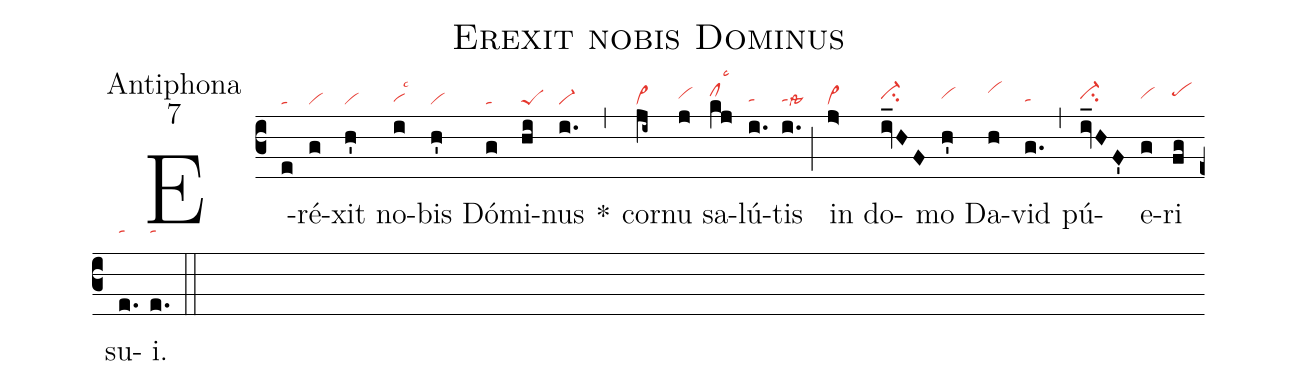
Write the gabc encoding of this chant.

name:Erexit nobis Dominus;
office-part:Antiphona;
mode:7;
nabc-lines:1;
%%
(c3)
E(e|ta)ré(g|vi)xit(h'|vi) no(i|vihglsc3)bis(h'|vi) Dó(g|ta)mi(hi|peS)nus(i.|vi-) *(,)
cor(ji~|vi>)nu(j|vihh) sa(kj|clhilsc3)lú(i.|tahg)tis(i.|tahglssta6) (;)
in(j>|vi>) do(i_vHF|ci-hh)mo(h'|vihh) Da(h|vihj)vid(g.|tahg) (,)
pú(iv_HF'|ci-hh)e(g|vihh)ri(fg|pehi) su(e.|tahi)i.(e.|tahi) (::)
